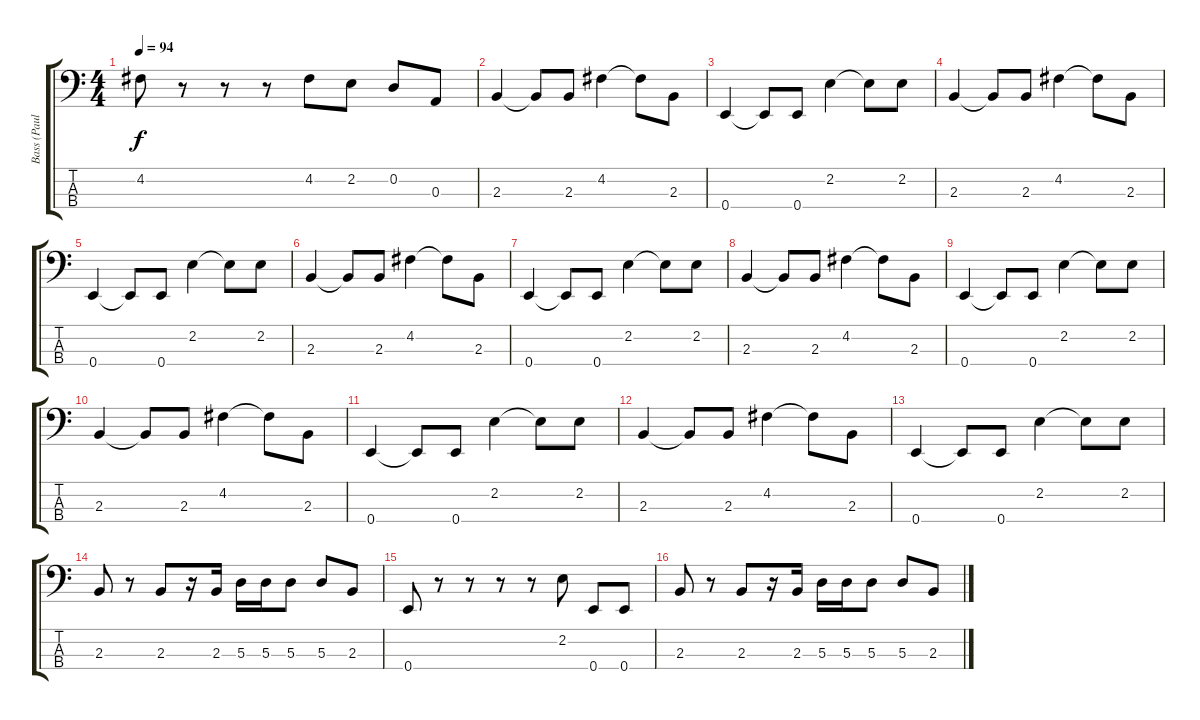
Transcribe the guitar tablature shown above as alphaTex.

\track ("Bass (Paul)" "Bass (Paul") {instrument electricbassfinger}
\staff {score tabs}
\tuning (G2 D2 A1 E1) {hide}
\ts (4 4)
\tempo 94
\clef f4
\ks c
4.2.8{dy f} r.8 r.8 r.8 4.2.8 2.2.8 0.2.8 0.3.8 |
2.3.4 2.3{t}.8 2.3.8 4.2.4 4.2{t}.8 2.3.8 |
0.4.4 0.4{t}.8 0.4.8 2.2.4 2.2{t}.8 2.2.8 |
2.3.4 2.3{t}.8 2.3.8 4.2.4 4.2{t}.8 2.3.8 |
0.4.4 0.4{t}.8 0.4.8 2.2.4 2.2{t}.8 2.2.8 |
2.3.4 2.3{t}.8 2.3.8 4.2.4 4.2{t}.8 2.3.8 |
0.4.4 0.4{t}.8 0.4.8 2.2.4 2.2{t}.8 2.2.8 |
2.3.4 2.3{t}.8 2.3.8 4.2.4 4.2{t}.8 2.3.8 |
0.4.4 0.4{t}.8 0.4.8 2.2.4 2.2{t}.8 2.2.8 |
2.3.4 2.3{t}.8 2.3.8 4.2.4 4.2{t}.8 2.3.8 |
0.4.4 0.4{t}.8 0.4.8 2.2.4 2.2{t}.8 2.2.8 |
2.3.4 2.3{t}.8 2.3.8 4.2.4 4.2{t}.8 2.3.8 |
0.4.4 0.4{t}.8 0.4.8 2.2.4 2.2{t}.8 2.2.8 |
2.3.8 r.8 2.3.8 r.16 2.3.16 5.3.16 5.3.16 5.3.8 5.3.8 2.3.8 |
0.4.8 r.8 r.8 r.8 r.8 2.2.8 0.4.8 0.4.8 |
2.3.8 r.8 2.3.8 r.16 2.3.16 5.3.16 5.3.16 5.3.8 5.3.8 2.3.8
